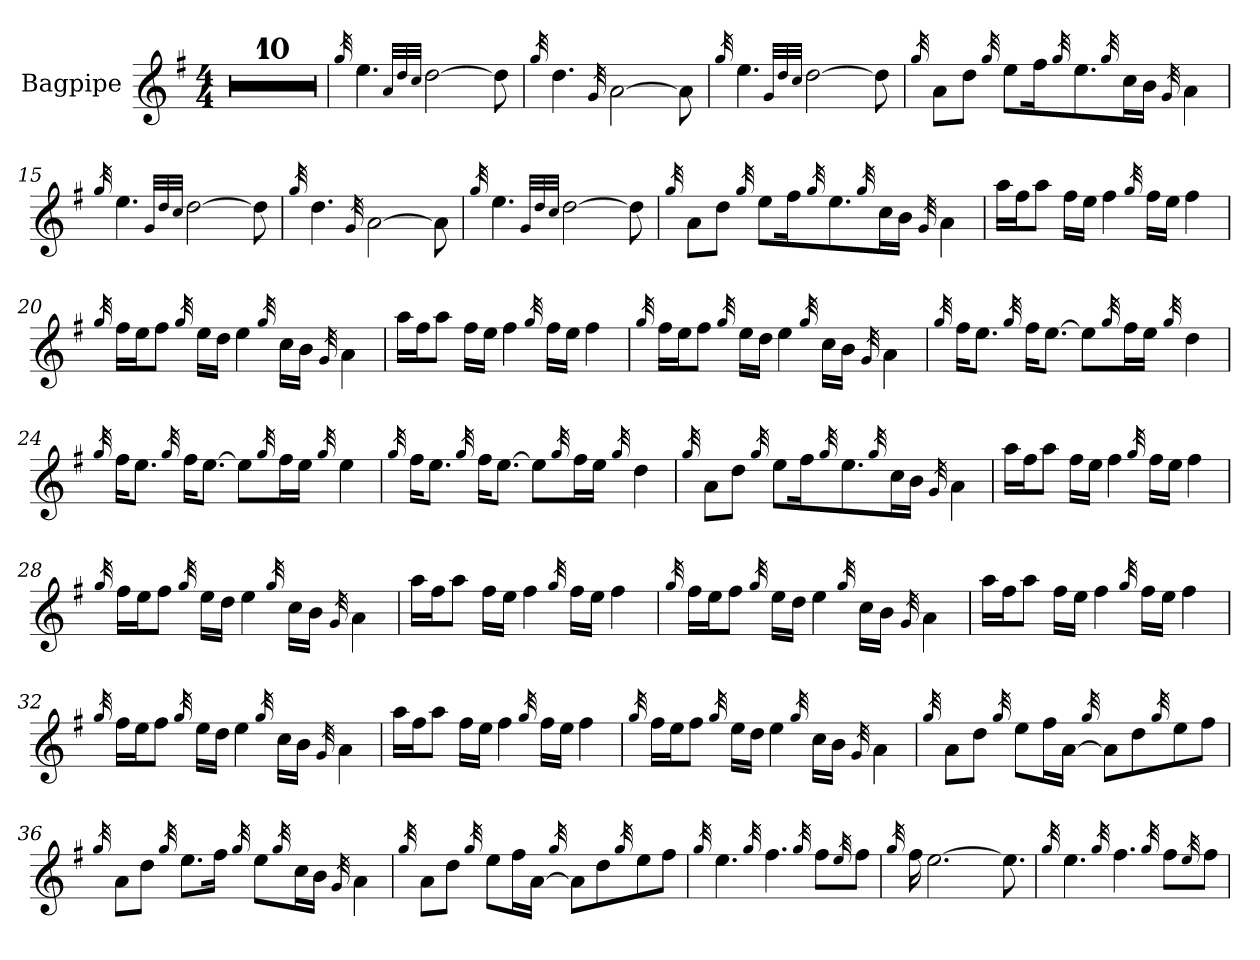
**kern
*part1
*staff1
*I"Bagpipe
*I'Bagp.
*clefG2
*ITrd1c2
*k[b-]
*M4/4
*MM70
=1
1r
=2
1r
=3
1r
=4
1r
=5
1r
=6
1r
=7
1r
=8
1r
=9
1r
=10
1r
=11
32qff/
4.dd\
32qg/LLL
32qcc/
32qb-/JJJ
[2cc\
8cc\]
=12
32qff/
4.cc\
32qf/
[2g\
8g\]
=13
32qff/
4.dd\
32qf/LLL
32qcc/
32qb-/JJJ
[2cc\
8cc\]
!!LO:LB:g=z
=14
32qff/
8g\L
8cc\J
32qff/
8dd\L
16ee\K
32qff/
8.dd\
32qff/
16b-\L
16a\JJ
32qf/
4g\
=15
32qff/
4.dd\
32qf/LLL
32qcc/
32qb-/JJJ
[2cc\
8cc\]
=16
32qff/
4.cc\
32qf/
[2g\
8g\]
=17
32qff/
4.dd\
32qf/LLL
32qcc/
32qb-/JJJ
[2cc\
8cc\]
!!LO:LB:g=z
=18
32qff/
8g\L
8cc\J
32qff/
8dd\L
16ee\K
32qff/
8.dd\
32qff/
16b-\L
16a\JJ
32qf/
4g\
=19
16gg\LL
16ee\J
8gg\J
16ee\LL
16dd\JJ
4ee\
32qff/
16ee\LL
16dd\JJ
4ee\
=20
32qff/
16ee\LL
16dd\J
8ee\J
32qff/
16dd\LL
16cc\JJ
4dd\
32qff/
16b-\LL
16a\JJ
32qf/
4g\
!!LO:LB:g=z
=21
16gg\LL
16ee\J
8gg\J
16ee\LL
16dd\JJ
4ee\
32qff/
16ee\LL
16dd\JJ
4ee\
=22
32qff/
16ee\LL
16dd\J
8ee\J
32qff/
16dd\LL
16cc\JJ
4dd\
32qff/
16b-\LL
16a\JJ
32qf/
4g\
=23
32qff/
16ee\KL
8.dd\J
32qff/
16ee\KL
[8.dd\J
8dd\L]
32qff/
16ee\L
16dd\JJ
32qff/
4cc\
!!LO:LB:g=z
=24
32qff/
16ee\KL
8.dd\J
32qff/
16ee\KL
[8.dd\J
8dd\L]
32qff/
16ee\L
16dd\JJ
32qff/
4dd\
=25
32qff/
16ee\KL
8.dd\J
32qff/
16ee\KL
[8.dd\J
8dd\L]
32qff/
16ee\L
16dd\JJ
32qff/
4cc\
=26
32qff/
8g\L
8cc\J
32qff/
8dd\L
16ee\K
32qff/
8.dd\
32qff/
16b-\L
16a\JJ
32qf/
4g\
!!LO:LB:g=z
=27
16gg\LL
16ee\J
8gg\J
16ee\LL
16dd\JJ
4ee\
32qff/
16ee\LL
16dd\JJ
4ee\
=28
32qff/
16ee\LL
16dd\J
8ee\J
32qff/
16dd\LL
16cc\JJ
4dd\
32qff/
16b-\LL
16a\JJ
32qf/
4g\
=29
16gg\LL
16ee\J
8gg\J
16ee\LL
16dd\JJ
4ee\
32qff/
16ee\LL
16dd\JJ
4ee\
=30
32qff/
16ee\LL
16dd\J
8ee\J
32qff/
16dd\LL
16cc\JJ
4dd\
32qff/
16b-\LL
16a\JJ
32qf/
4g\
!!LO:LB:g=z
=31
16gg\LL
16ee\J
8gg\J
16ee\LL
16dd\JJ
4ee\
32qff/
16ee\LL
16dd\JJ
4ee\
=32
32qff/
16ee\LL
16dd\J
8ee\J
32qff/
16dd\LL
16cc\JJ
4dd\
32qff/
16b-\LL
16a\JJ
32qf/
4g\
=33
16gg\LL
16ee\J
8gg\J
16ee\LL
16dd\JJ
4ee\
32qff/
16ee\LL
16dd\JJ
4ee\
=34
32qff/
16ee\LL
16dd\J
8ee\J
32qff/
16dd\LL
16cc\JJ
4dd\
32qff/
16b-\LL
16a\JJ
32qf/
4g\
!!LO:LB:g=z
=35
32qff/
8g\L
8cc\J
32qff/
8dd\L
16ee\L
[16g\JJ
32qff/
8g\L]
8cc\
32qff/
8dd\
8ee\J
=36
32qff/
8g\L
8cc\J
32qff/
8.dd\L
16ee\Jk
32qff/
8dd\L
32qff/
16b-\L
16a\JJ
32qf/
4g\
=37
32qff/
8g\L
8cc\J
32qff/
8dd\L
16ee\L
[16g\JJ
32qff/
8g\L]
8cc\
32qff/
8dd\
8ee\J
!!LO:LB:g=z
=38
32qff/
4.dd\
32qff/
4.ee\
32qff/
8ee\L
32qdd/
8ee\J
=39
32qff/
16ee\
[2.dd\
8.dd\]
=40
32qff/
4.dd\
32qff/
4.ee\
32qff/
8ee\L
32qdd/
8ee\J
=
*-
